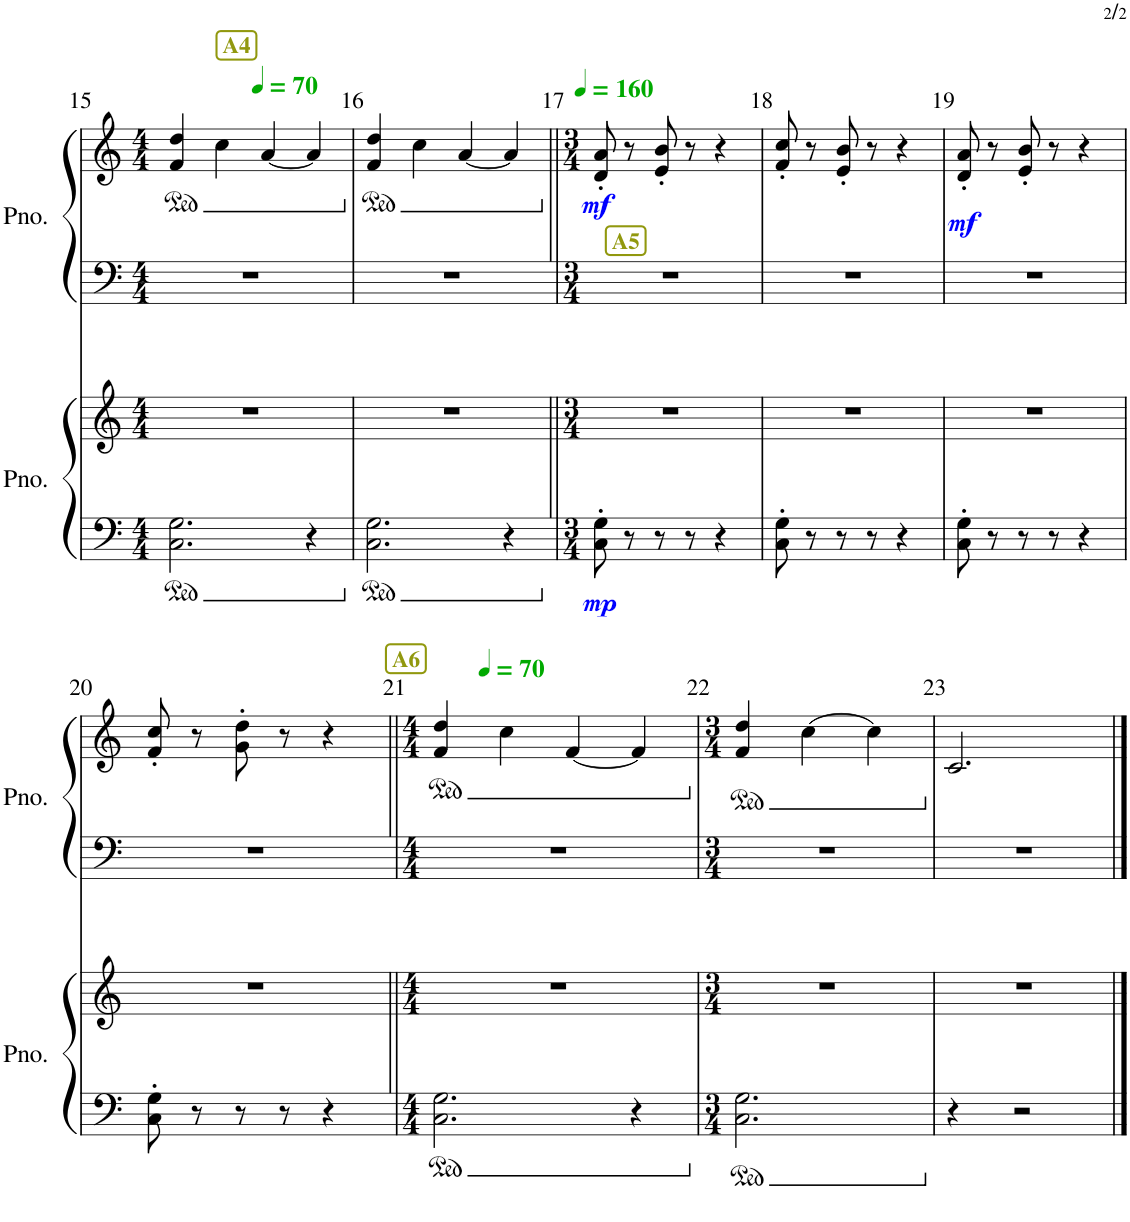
**kern	**kern	**dynam	**kern	**kern	**dynam
*part2	*part2	*part2	*part1	*part1	*part1
*staff4	*staff3	*staff3/4	*staff2	*staff1	*staff1/2
*I"ピアノ	*	*	*I"ピアノ	*	*
!!LO:PB:g=z
*clefF4	*clefG2	*	*clefF4	*clefG2	*
*k[]	*k[]	*	*k[]	*k[]	*
*M4/4	*M4/4	*	*M4/4	*M4/4	*
*MM70	*MM70	*	*MM70	*MM70	*
*	*	*	*	*ped	*
!!LO:REH:place=s1:a:B:cj:color=#91980E:fs=11:t=A4
=15	=15	=15	=15	=15	=15
2.C\ 2.G\	1r	.	1r	4f/ 4dd/	.
.	.	.	.	4cc\	.
.	.	.	.	[4a/	.
4r	.	.	.	4a/]	.
=16	=16	=16	=16	=16	=16
*	*	*	*	*Xped	*
*	*	*	*	*ped	*
2.C\ 2.G\	1r	.	1r	4f/ 4dd/	.
.	.	.	.	4cc\	.
.	.	.	.	[4a/	.
4r	.	.	.	4a/]	.
=17||	=17||	=17||	=17||	=17||	=17||
!!LO:REH:place=s1:b:B:cj:color=#91980E:fs=11:t=A5
*M3/4	*M3/4	*	*M3/4	*M3/4	*
*	*	*	*	*Xped	*
*	*	*	*	*MM160	*
!	!	!LO:DY:b=2	!	!	!LO:DY:b
8C\' 8G\'	2.r	mp	2.r	8d/' 8a/'	mf
8r	.	.	.	8r	.
8r	.	.	.	8e/' 8b/'	.
8r	.	.	.	8r	.
4r	.	.	.	4r	.
=18	=18	=18	=18	=18	=18
8C\' 8G\'	2.r	.	2.r	8f/' 8cc/'	.
8r	.	.	.	8r	.
8r	.	.	.	8e/' 8b/'	.
8r	.	.	.	8r	.
4r	.	.	.	4r	.
=19	=19	=19	=19	=19	=19
!	!	!	!	!	!LO:DY:b
8C\' 8G\'	2.r	.	2.r	8d/' 8a/'	mf
8r	.	.	.	8r	.
8r	.	.	.	8e/' 8b/'	.
8r	.	.	.	8r	.
4r	.	.	.	4r	.
!!LO:LB:g=z
=20	=20	=20	=20	=20	=20
8C\' 8G\'	2.r	.	2.r	8f/' 8cc/'	.
8r	.	.	.	8r	.
8r	.	.	.	8g\' 8dd\'	.
8r	.	.	.	8r	.
4r	.	.	.	4r	.
=21||	=21||	=21||	=21||	=21||	=21||
!!LO:REH:place=s1:a:B:cj:color=#91980E:fs=11:t=A6
*M4/4	*M4/4	*	*M4/4	*M4/4	*
*	*	*	*	*ped	*
*	*	*	*	*MM70	*
2.C\ 2.G\	1r	.	1r	4f/ 4dd/	.
.	.	.	.	4cc\	.
.	.	.	.	[4f/	.
4r	.	.	.	4f/]	.
=22	=22	=22	=22	=22	=22
*M3/4	*M3/4	*	*M3/4	*M3/4	*
*	*	*	*	*Xped	*
*	*	*	*	*ped	*
2.C\ 2.G\	2.r	.	2.r	4f/ 4dd/	.
.	.	.	.	[4cc\	.
.	.	.	.	4cc\]	.
=23	=23	=23	=23	=23	=23
*	*	*	*	*Xped	*
4r	2.r	.	2.r	2.c/	.
2r	.	.	.	.	.
==	==	==	==	==	==
*-	*-	*-	*-	*-	*-
